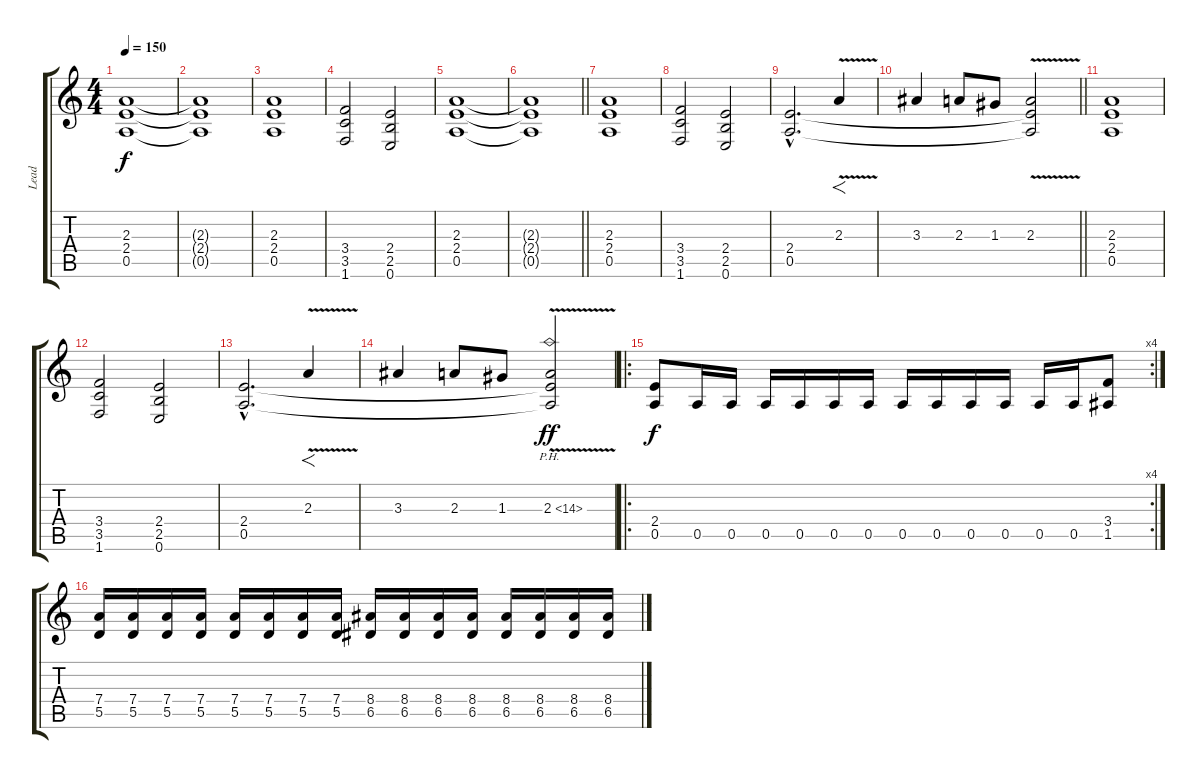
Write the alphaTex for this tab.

\track ("Lead" "Lead") {instrument overdrivenguitar}
\staff {score tabs}
\tuning (E4 B3 G3 D3 A2 E2) {hide}
\ts (4 4)
\tempo 150
\clef g2
\ks c
(2.3 2.4 0.5).1{dy f} |
(2.3{t} 2.4{t} 0.5{t}).1 |
(2.3 2.4 0.5).1 |
(3.4 3.5 1.6).2 (2.4 2.5 0.6).2 |
(2.3 2.4 0.5).1 |
\barLineRight lightlight
(2.3{t} 2.4{t} 0.5{t}).1 |
(2.3 2.4 0.5).1 |
(3.4 3.5 1.6).2 (2.4 2.5 0.6).2 |
(2.4{hac} 0.5{hac}).2{d} 2.3{v}.4{f} |
\barLineRight lightlight
3.3.4 2.3.8 1.3.8 (2.3{v} 2.4{t} 0.5{t}).2 |
(2.3 2.4 0.5).1 |
(3.4 3.5 1.6).2 (2.4 2.5 0.6).2 |
(2.4{hac} 0.5{hac}).2{d} 2.3{v}.4{f} |
3.3.4 2.3.8 1.3.8 (2.3{ph 12 v} 2.4{t} 0.5{t}).2{dy ff} |
\ro
\rc 4
(2.4 0.5).8{dy f} 0.5.16 0.5.16 0.5.16 0.5.16 0.5.16 0.5.16 0.5.16 0.5.16 0.5.16 0.5.16 0.5.16 0.5.16 (3.4 1.5).8 |
(7.4 5.5).16 (7.4 5.5).16 (7.4 5.5).16 (7.4 5.5).16 (7.4 5.5).16 (7.4 5.5).16 (7.4 5.5).16 (7.4 5.5).16 (8.4 6.5).16 (8.4 6.5).16 (8.4 6.5).16 (8.4 6.5).16 (8.4 6.5).16 (8.4 6.5).16 (8.4 6.5).16 (8.4 6.5).16
